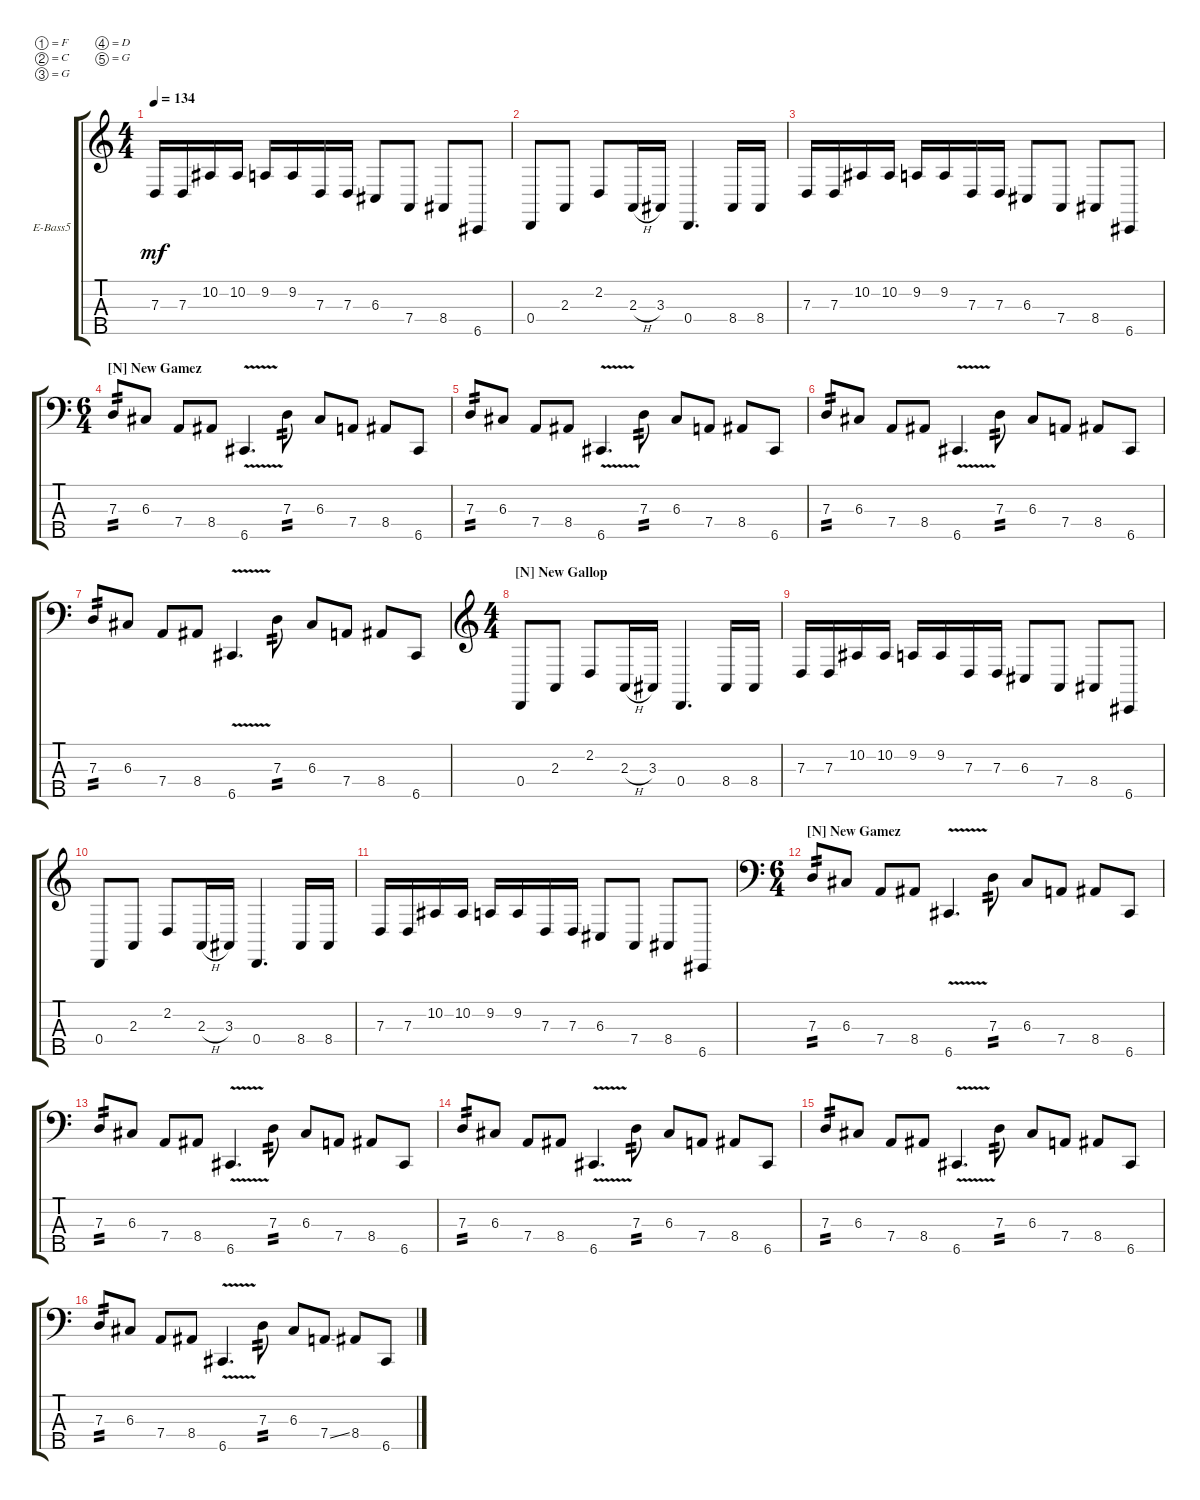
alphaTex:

\defaultSystemsLayout 4
\bracketExtendMode groupsimilarinstruments
\firstSystemTrackNameOrientation horizontal
\otherSystemsTrackNameOrientation horizontal
\track ("Skylar" "E-Bass5") {instrument electricbassfinger}
\staff {score tabs}
\tuning (F2 C2 G1 D1 G0)
\ts (4 4)
\tempo 134
\clef g2
\ks c
7.3.16{dy mf} 7.3.16 10.2.16 10.2.16 9.2.16 9.2.16 7.3.16 7.3.16 6.3.8 7.4.8 8.4.8 6.5.8 |
0.4.8 2.3.8 2.2.8 2.3{h}.16 3.3.16 0.4.4{d} 8.4.16 8.4.16 |
7.3.16 7.3.16 10.2.16 10.2.16 9.2.16 9.2.16 7.3.16 7.3.16 6.3.8 7.4.8 8.4.8 6.5.8 |
\ts (6 4)
\section ("N" "New Gamez")
\clef f4
7.3.8{tp 2} 6.3.8 7.4.8 8.4.8 6.5{v}.4{d} 7.3.8{tp 2} 6.3.8 7.4.8 8.4.8 6.5.8 |
7.3.8{tp 2} 6.3.8 7.4.8 8.4.8 6.5{v}.4{d} 7.3.8{tp 2} 6.3.8 7.4.8 8.4.8 6.5.8 |
7.3.8{tp 2} 6.3.8 7.4.8 8.4.8 6.5{v}.4{d} 7.3.8{tp 2} 6.3.8 7.4.8 8.4.8 6.5.8 |
7.3.8{tp 2} 6.3.8 7.4.8 8.4.8 6.5{v}.4{d} 7.3.8{tp 2} 6.3.8 7.4.8 8.4.8 6.5.8 |
\ts (4 4)
\section ("N" "New Gallop")
\clef g2
0.4.8 2.3.8 2.2.8 2.3{h}.16 3.3.16 0.4.4{d} 8.4.16 8.4.16 |
7.3.16 7.3.16 10.2.16 10.2.16 9.2.16 9.2.16 7.3.16 7.3.16 6.3.8 7.4.8 8.4.8 6.5.8 |
0.4.8 2.3.8 2.2.8 2.3{h}.16 3.3.16 0.4.4{d} 8.4.16 8.4.16 |
7.3.16 7.3.16 10.2.16 10.2.16 9.2.16 9.2.16 7.3.16 7.3.16 6.3.8 7.4.8 8.4.8 6.5.8 |
\ts (6 4)
\section ("N" "New Gamez")
\clef f4
7.3.8{tp 2} 6.3.8 7.4.8 8.4.8 6.5{v}.4{d} 7.3.8{tp 2} 6.3.8 7.4.8 8.4.8 6.5.8 |
7.3.8{tp 2} 6.3.8 7.4.8 8.4.8 6.5{v}.4{d} 7.3.8{tp 2} 6.3.8 7.4.8 8.4.8 6.5.8 |
7.3.8{tp 2} 6.3.8 7.4.8 8.4.8 6.5{v}.4{d} 7.3.8{tp 2} 6.3.8 7.4.8 8.4.8 6.5.8 |
7.3.8{tp 2} 6.3.8 7.4.8 8.4.8 6.5{v}.4{d} 7.3.8{tp 2} 6.3.8 7.4.8 8.4.8 6.5.8 |
7.3.8{tp 2} 6.3.8 7.4.8 8.4.8 6.5{v}.4{d} 7.3.8{tp 2} 6.3.8 7.4{ss}.8 8.4.8 6.5.8
